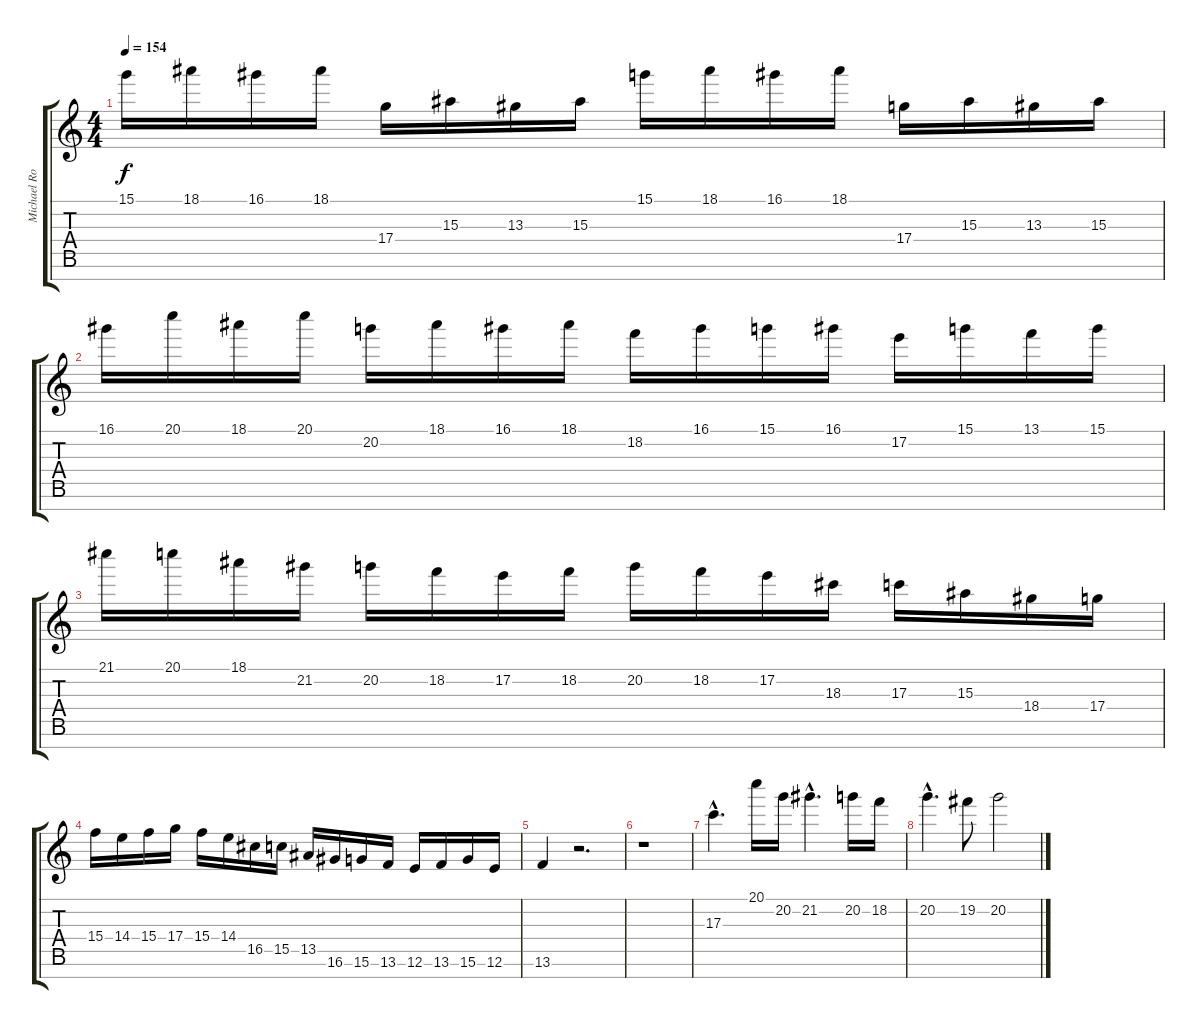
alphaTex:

\track ("Michael Romeo solo" "Michael Ro") {instrument distortionguitar}
\staff {score tabs}
\tuning (E4 B3 G3 D3 A2 E2 B1) {hide}
\ts (4 4)
\tempo 154
\clef g2
\ks c
15.1.16{dy f} 18.1.16 16.1.16 18.1.16 17.4.16 15.3.16 13.3.16 15.3.16 15.1.16 18.1.16 16.1.16 18.1.16 17.4.16 15.3.16 13.3.16 15.3.16 |
16.1.16 20.1.16 18.1.16 20.1.16 20.2.16 18.1.16 16.1.16 18.1.16 18.2.16 16.1.16 15.1.16 16.1.16 17.2.16 15.1.16 13.1.16 15.1.16 |
21.1.16 20.1.16 18.1.16 21.2.16 20.2.16 18.2.16 17.2.16 18.2.16 20.2.16 18.2.16 17.2.16 18.3.16 17.3.16 15.3.16 18.4.16 17.4.16 |
15.4.16 14.4.16 15.4.16 17.4.16 15.4.16 14.4.16 16.5.16 15.5.16 13.5.16 16.6.16 15.6.16 13.6.16 12.6.16 13.6.16 15.6.16 12.6.16 |
13.6.4{volume 14 balance 8} r.2{d} |
r.1 |
17.3{hac}.4{d volume 16 balance 8} 20.1.16 20.2.16 21.2{hac}.4{d} 20.2.16 18.2.16 |
20.2{hac}.4{d} 19.2.8 20.2.2
